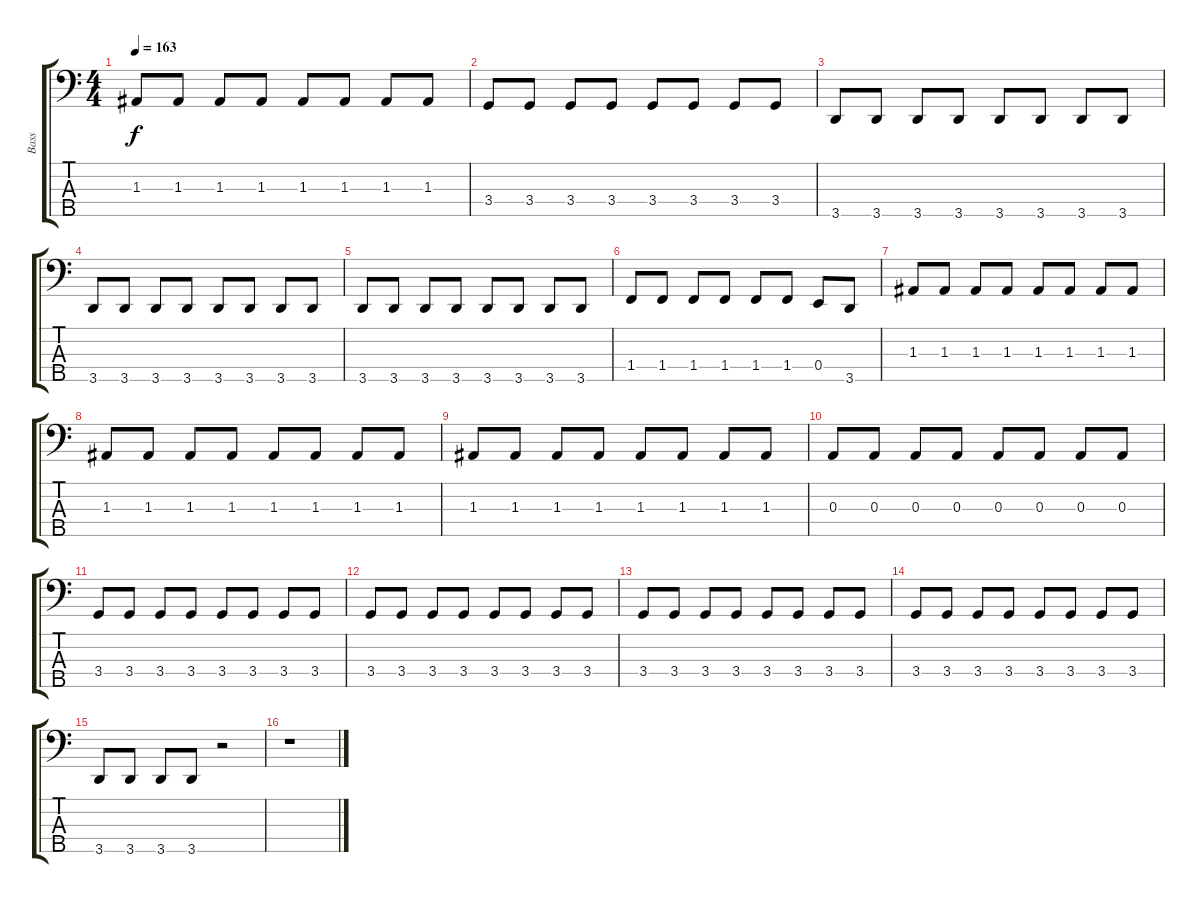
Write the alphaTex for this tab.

\track ("Bass" "Bass") {instrument electricbassfinger}
\staff {score tabs}
\tuning (G2 D2 A1 E1 B0) {hide}
\ts (4 4)
\tempo 163
\clef f4
\ks c
1.3.8{dy f} 1.3.8 1.3.8 1.3.8 1.3.8 1.3.8 1.3.8 1.3.8 |
3.4.8 3.4.8 3.4.8 3.4.8 3.4.8 3.4.8 3.4.8 3.4.8 |
3.5.8 3.5.8 3.5.8 3.5.8 3.5.8 3.5.8 3.5.8 3.5.8 |
3.5.8 3.5.8 3.5.8 3.5.8 3.5.8 3.5.8 3.5.8 3.5.8 |
3.5.8 3.5.8 3.5.8 3.5.8 3.5.8 3.5.8 3.5.8 3.5.8 |
1.4.8 1.4.8 1.4.8 1.4.8 1.4.8 1.4.8 0.4.8 3.5.8 |
1.3.8 1.3.8 1.3.8 1.3.8 1.3.8 1.3.8 1.3.8 1.3.8 |
1.3.8 1.3.8 1.3.8 1.3.8 1.3.8 1.3.8 1.3.8 1.3.8 |
1.3.8 1.3.8 1.3.8 1.3.8 1.3.8 1.3.8 1.3.8 1.3.8 |
0.3.8 0.3.8 0.3.8 0.3.8 0.3.8 0.3.8 0.3.8 0.3.8 |
3.4.8 3.4.8 3.4.8 3.4.8 3.4.8 3.4.8 3.4.8 3.4.8 |
3.4.8 3.4.8 3.4.8 3.4.8 3.4.8 3.4.8 3.4.8 3.4.8 |
3.4.8 3.4.8 3.4.8 3.4.8 3.4.8 3.4.8 3.4.8 3.4.8 |
3.4.8 3.4.8 3.4.8 3.4.8 3.4.8 3.4.8 3.4.8 3.4.8 |
3.5.8 3.5.8 3.5.8 3.5.8 r.2 |
r.1
